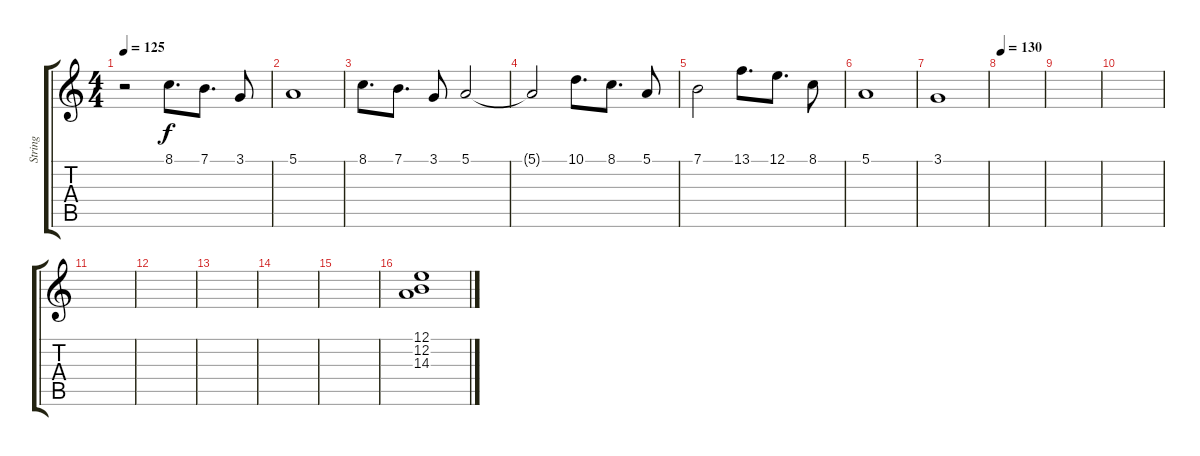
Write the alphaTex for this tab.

\track ("String" "String") {instrument stringensemble2}
\staff {score tabs}
\tuning (E4 B3 G3 D3 A2 E2) {hide}
\ts (4 4)
\tempo 125
\clef g2
\ks c
r.2{dy f instrument stringensemble2} 8.1.8{d} 7.1.8{d} 3.1.8 |
5.1.1 |
8.1.8{d} 7.1.8{d} 3.1.8 5.1.2 |
5.1{t}.2 10.1.8{d} 8.1.8{d} 5.1.8 |
7.1.2 13.1.8{d} 12.1.8{d} 8.1.8 |
5.1.1 |
3.1.1 |
\tempo 130
|
|
|
|
|
|
|
|
(12.1 12.2 14.3).1
